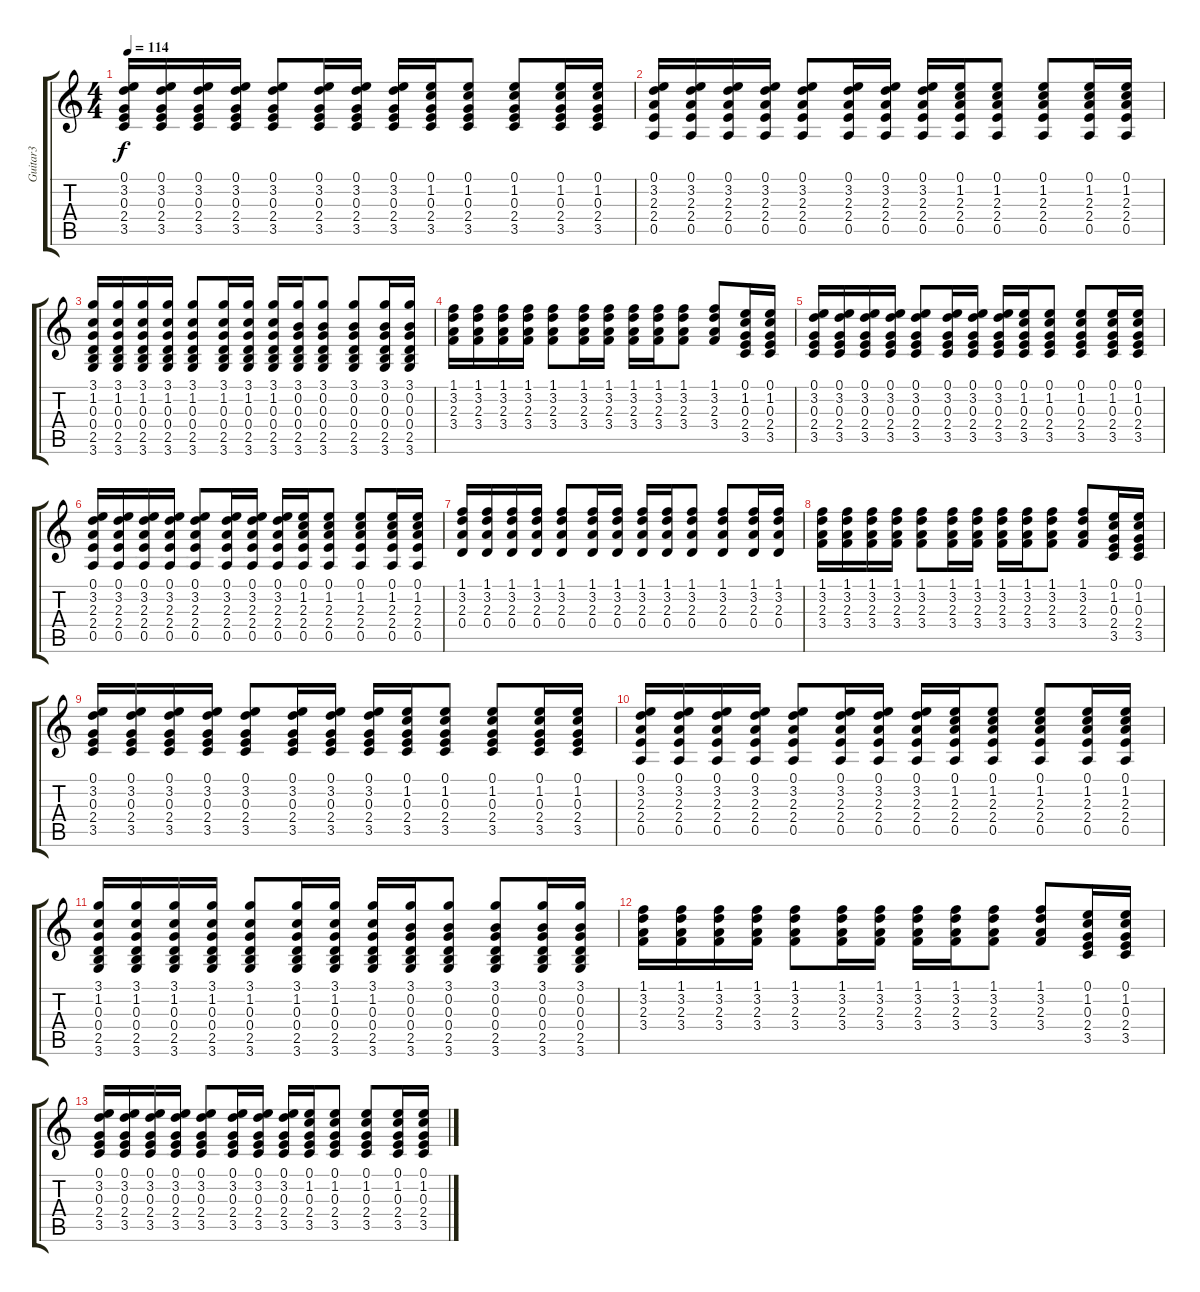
\track ("Guitar3" "Guitar3") {instrument electricguitarjazz}
\staff {score tabs}
\tuning (E4 B3 G3 D3 A2 E2) {hide}
\ts (4 4)
\tempo 114
\clef g2
\ks c
(0.1 3.2 0.3 2.4 3.5).16{dy f} (0.1 3.2 0.3 2.4 3.5).16 (0.1 3.2 0.3 2.4 3.5).16 (0.1 3.2 0.3 2.4 3.5).16 (0.1 3.2 0.3 2.4 3.5).8 (0.1 3.2 0.3 2.4 3.5).16 (0.1 3.2 0.3 2.4 3.5).16 (0.1 3.2 0.3 2.4 3.5).16 (0.1 1.2 0.3 2.4 3.5).16 (0.1 1.2 0.3 2.4 3.5).8 (0.1 1.2 0.3 2.4 3.5).8 (0.1 1.2 0.3 2.4 3.5).16 (0.1 1.2 0.3 2.4 3.5).16 |
(0.1 3.2 2.3 2.4 0.5).16 (0.1 3.2 2.3 2.4 0.5).16 (0.1 3.2 2.3 2.4 0.5).16 (0.1 3.2 2.3 2.4 0.5).16 (0.1 3.2 2.3 2.4 0.5).8 (0.1 3.2 2.3 2.4 0.5).16 (0.1 3.2 2.3 2.4 0.5).16 (0.1 3.2 2.3 2.4 0.5).16 (0.1 1.2 2.3 2.4 0.5).16 (0.1 1.2 2.3 2.4 0.5).8 (0.1 1.2 2.3 2.4 0.5).8 (0.1 1.2 2.3 2.4 0.5).16 (0.1 1.2 2.3 2.4 0.5).16 |
(3.1 1.2 0.3 0.4 2.5 3.6).16 (3.1 1.2 0.3 0.4 2.5 3.6).16 (3.1 1.2 0.3 0.4 2.5 3.6).16 (3.1 1.2 0.3 0.4 2.5 3.6).16 (3.1 1.2 0.3 0.4 2.5 3.6).8 (3.1 1.2 0.3 0.4 2.5 3.6).16 (3.1 1.2 0.3 0.4 2.5 3.6).16 (3.1 1.2 0.3 0.4 2.5 3.6).16 (3.1 0.2 0.3 0.4 2.5 3.6).16 (3.1 0.2 0.3 0.4 2.5 3.6).8 (3.1 0.2 0.3 0.4 2.5 3.6).8 (3.1 0.2 0.3 0.4 2.5 3.6).16 (3.1 0.2 0.3 0.4 2.5 3.6).16 |
(1.1 3.2 2.3 3.4).16 (1.1 3.2 2.3 3.4).16 (1.1 3.2 2.3 3.4).16 (1.1 3.2 2.3 3.4).16 (1.1 3.2 2.3 3.4).8 (1.1 3.2 2.3 3.4).16 (1.1 3.2 2.3 3.4).16 (1.1 3.2 2.3 3.4).16 (1.1 3.2 2.3 3.4).16 (1.1 3.2 2.3 3.4).8 (1.1 3.2 2.3 3.4).8 (0.1 1.2 0.3 2.4 3.5).16 (0.1 1.2 0.3 2.4 3.5).16 |
(0.1 3.2 0.3 2.4 3.5).16 (0.1 3.2 0.3 2.4 3.5).16 (0.1 3.2 0.3 2.4 3.5).16 (0.1 3.2 0.3 2.4 3.5).16 (0.1 3.2 0.3 2.4 3.5).8 (0.1 3.2 0.3 2.4 3.5).16 (0.1 3.2 0.3 2.4 3.5).16 (0.1 3.2 0.3 2.4 3.5).16 (0.1 1.2 0.3 2.4 3.5).16 (0.1 1.2 0.3 2.4 3.5).8 (0.1 1.2 0.3 2.4 3.5).8 (0.1 1.2 0.3 2.4 3.5).16 (0.1 1.2 0.3 2.4 3.5).16 |
(0.1 3.2 2.3 2.4 0.5).16 (0.1 3.2 2.3 2.4 0.5).16 (0.1 3.2 2.3 2.4 0.5).16 (0.1 3.2 2.3 2.4 0.5).16 (0.1 3.2 2.3 2.4 0.5).8 (0.1 3.2 2.3 2.4 0.5).16 (0.1 3.2 2.3 2.4 0.5).16 (0.1 3.2 2.3 2.4 0.5).16 (0.1 1.2 2.3 2.4 0.5).16 (0.1 1.2 2.3 2.4 0.5).8 (0.1 1.2 2.3 2.4 0.5).8 (0.1 1.2 2.3 2.4 0.5).16 (0.1 1.2 2.3 2.4 0.5).16 |
(1.1 3.2 2.3 0.4).16 (1.1 3.2 2.3 0.4).16 (1.1 3.2 2.3 0.4).16 (1.1 3.2 2.3 0.4).16 (1.1 3.2 2.3 0.4).8 (1.1 3.2 2.3 0.4).16 (1.1 3.2 2.3 0.4).16 (1.1 3.2 2.3 0.4).16 (1.1 3.2 2.3 0.4).16 (1.1 3.2 2.3 0.4).8 (1.1 3.2 2.3 0.4).8 (1.1 3.2 2.3 0.4).16 (1.1 3.2 2.3 0.4).16 |
(1.1 3.2 2.3 3.4).16 (1.1 3.2 2.3 3.4).16 (1.1 3.2 2.3 3.4).16 (1.1 3.2 2.3 3.4).16 (1.1 3.2 2.3 3.4).8 (1.1 3.2 2.3 3.4).16 (1.1 3.2 2.3 3.4).16 (1.1 3.2 2.3 3.4).16 (1.1 3.2 2.3 3.4).16 (1.1 3.2 2.3 3.4).8 (1.1 3.2 2.3 3.4).8 (0.1 1.2 0.3 2.4 3.5).16 (0.1 1.2 0.3 2.4 3.5).16 |
(0.1 3.2 0.3 2.4 3.5).16 (0.1 3.2 0.3 2.4 3.5).16 (0.1 3.2 0.3 2.4 3.5).16 (0.1 3.2 0.3 2.4 3.5).16 (0.1 3.2 0.3 2.4 3.5).8 (0.1 3.2 0.3 2.4 3.5).16 (0.1 3.2 0.3 2.4 3.5).16 (0.1 3.2 0.3 2.4 3.5).16 (0.1 1.2 0.3 2.4 3.5).16 (0.1 1.2 0.3 2.4 3.5).8 (0.1 1.2 0.3 2.4 3.5).8 (0.1 1.2 0.3 2.4 3.5).16 (0.1 1.2 0.3 2.4 3.5).16 |
(0.1 3.2 2.3 2.4 0.5).16 (0.1 3.2 2.3 2.4 0.5).16 (0.1 3.2 2.3 2.4 0.5).16 (0.1 3.2 2.3 2.4 0.5).16 (0.1 3.2 2.3 2.4 0.5).8 (0.1 3.2 2.3 2.4 0.5).16 (0.1 3.2 2.3 2.4 0.5).16 (0.1 3.2 2.3 2.4 0.5).16 (0.1 1.2 2.3 2.4 0.5).16 (0.1 1.2 2.3 2.4 0.5).8 (0.1 1.2 2.3 2.4 0.5).8 (0.1 1.2 2.3 2.4 0.5).16 (0.1 1.2 2.3 2.4 0.5).16 |
(3.1 1.2 0.3 0.4 2.5 3.6).16 (3.1 1.2 0.3 0.4 2.5 3.6).16 (3.1 1.2 0.3 0.4 2.5 3.6).16 (3.1 1.2 0.3 0.4 2.5 3.6).16 (3.1 1.2 0.3 0.4 2.5 3.6).8 (3.1 1.2 0.3 0.4 2.5 3.6).16 (3.1 1.2 0.3 0.4 2.5 3.6).16 (3.1 1.2 0.3 0.4 2.5 3.6).16 (3.1 0.2 0.3 0.4 2.5 3.6).16 (3.1 0.2 0.3 0.4 2.5 3.6).8 (3.1 0.2 0.3 0.4 2.5 3.6).8 (3.1 0.2 0.3 0.4 2.5 3.6).16 (3.1 0.2 0.3 0.4 2.5 3.6).16 |
(1.1 3.2 2.3 3.4).16 (1.1 3.2 2.3 3.4).16 (1.1 3.2 2.3 3.4).16 (1.1 3.2 2.3 3.4).16 (1.1 3.2 2.3 3.4).8 (1.1 3.2 2.3 3.4).16 (1.1 3.2 2.3 3.4).16 (1.1 3.2 2.3 3.4).16 (1.1 3.2 2.3 3.4).16 (1.1 3.2 2.3 3.4).8 (1.1 3.2 2.3 3.4).8 (0.1 1.2 0.3 2.4 3.5).16 (0.1 1.2 0.3 2.4 3.5).16 |
(0.1 3.2 0.3 2.4 3.5).16 (0.1 3.2 0.3 2.4 3.5).16 (0.1 3.2 0.3 2.4 3.5).16 (0.1 3.2 0.3 2.4 3.5).16 (0.1 3.2 0.3 2.4 3.5).8 (0.1 3.2 0.3 2.4 3.5).16 (0.1 3.2 0.3 2.4 3.5).16 (0.1 3.2 0.3 2.4 3.5).16 (0.1 1.2 0.3 2.4 3.5).16 (0.1 1.2 0.3 2.4 3.5).8 (0.1 1.2 0.3 2.4 3.5).8 (0.1 1.2 0.3 2.4 3.5).16 (0.1 1.2 0.3 2.4 3.5).16
